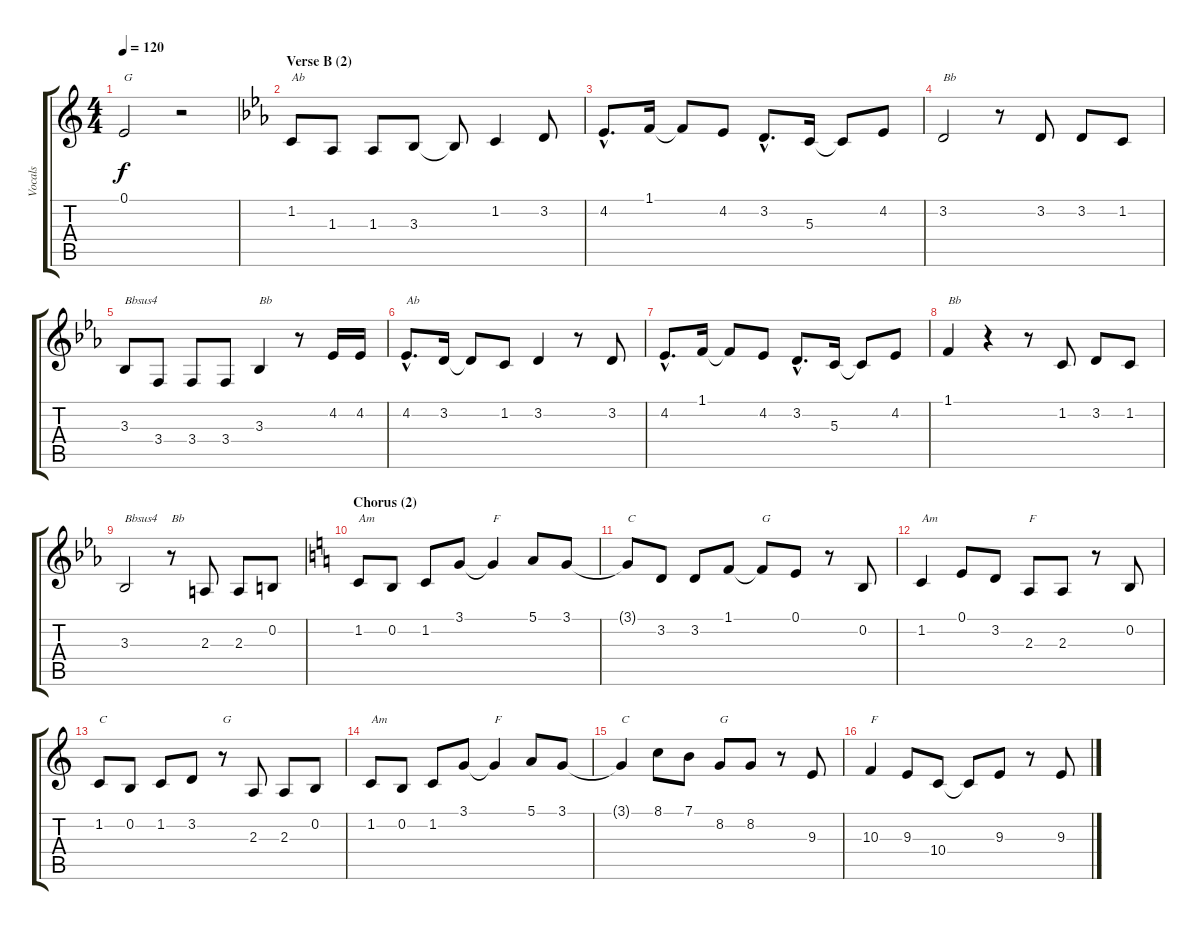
\track ("Vocals" "Vocals") {instrument sopranosax}
\staff {score tabs}
\tuning (E4 B3 G3 D3 A2 E2) {hide}
\ts (4 4)
\tempo 120
\clef g2
\ks c
0.1.2{txt "G" dy f} r.2 |
\section ("" "Verse B (2)")
\ks eb
1.2.8{txt "Ab"} 1.3.8 1.3.8 3.3.8 3.3{t}.8 1.2.4 3.2.8 |
4.2{hac}.8{d} 1.1.16 1.1{t}.8 4.2.8 3.2{hac}.8{d} 5.3.16 5.3{t}.8 4.2.8 |
3.2.2{txt "Bb"} r.8 3.2.8 3.2.8 1.2.8 |
3.3.8{txt "Bbsus4"} 3.4.8 3.4.8 3.4.8 3.3.4{txt "Bb"} r.8 4.2.16 4.2.16 |
4.2{hac}.8{d txt "Ab"} 3.2.16 3.2{t}.8 1.2.8 3.2.4 r.8 3.2.8 |
4.2{hac}.8{d} 1.1.16 1.1{t}.8 4.2.8 3.2{hac}.8{d} 5.3.16 5.3{t}.8 4.2.8 |
1.1.4{txt "Bb"} r.4 r.8 1.2.8 3.2.8 1.2.8 |
3.3.2{txt "Bbsus4"} r.8{txt "Bb"} 2.3.8 2.3.8 0.2.8 |
\section ("" "Chorus (2)")
\ks c
1.2.8{txt "Am"} 0.2.8 1.2.8 3.1.8 3.1{t}.4{txt "F"} 5.1.8 3.1.8 |
3.1{t}.8{txt "C"} 3.2.8 3.2.8 1.1.8 1.1{t}.8{txt "G"} 0.1.8 r.8 0.2.8 |
1.2.4{txt "Am"} 0.1.8 3.2.8 2.3.8{txt "F"} 2.3.8 r.8 0.2.8 |
1.2.8{txt "C"} 0.2.8 1.2.8 3.2.8 r.8{txt "G"} 2.3.8 2.3.8 0.2.8 |
1.2.8{txt "Am"} 0.2.8 1.2.8 3.1.8 3.1{t}.4{txt "F"} 5.1.8 3.1.8 |
3.1{t}.4{txt "C"} 8.1.8 7.1.8 8.2.8{txt "G"} 8.2.8 r.8 9.3.8 |
10.3.4{txt "F"} 9.3.8 10.4.8 10.4{t}.8 9.3.8 r.8 9.3.8
